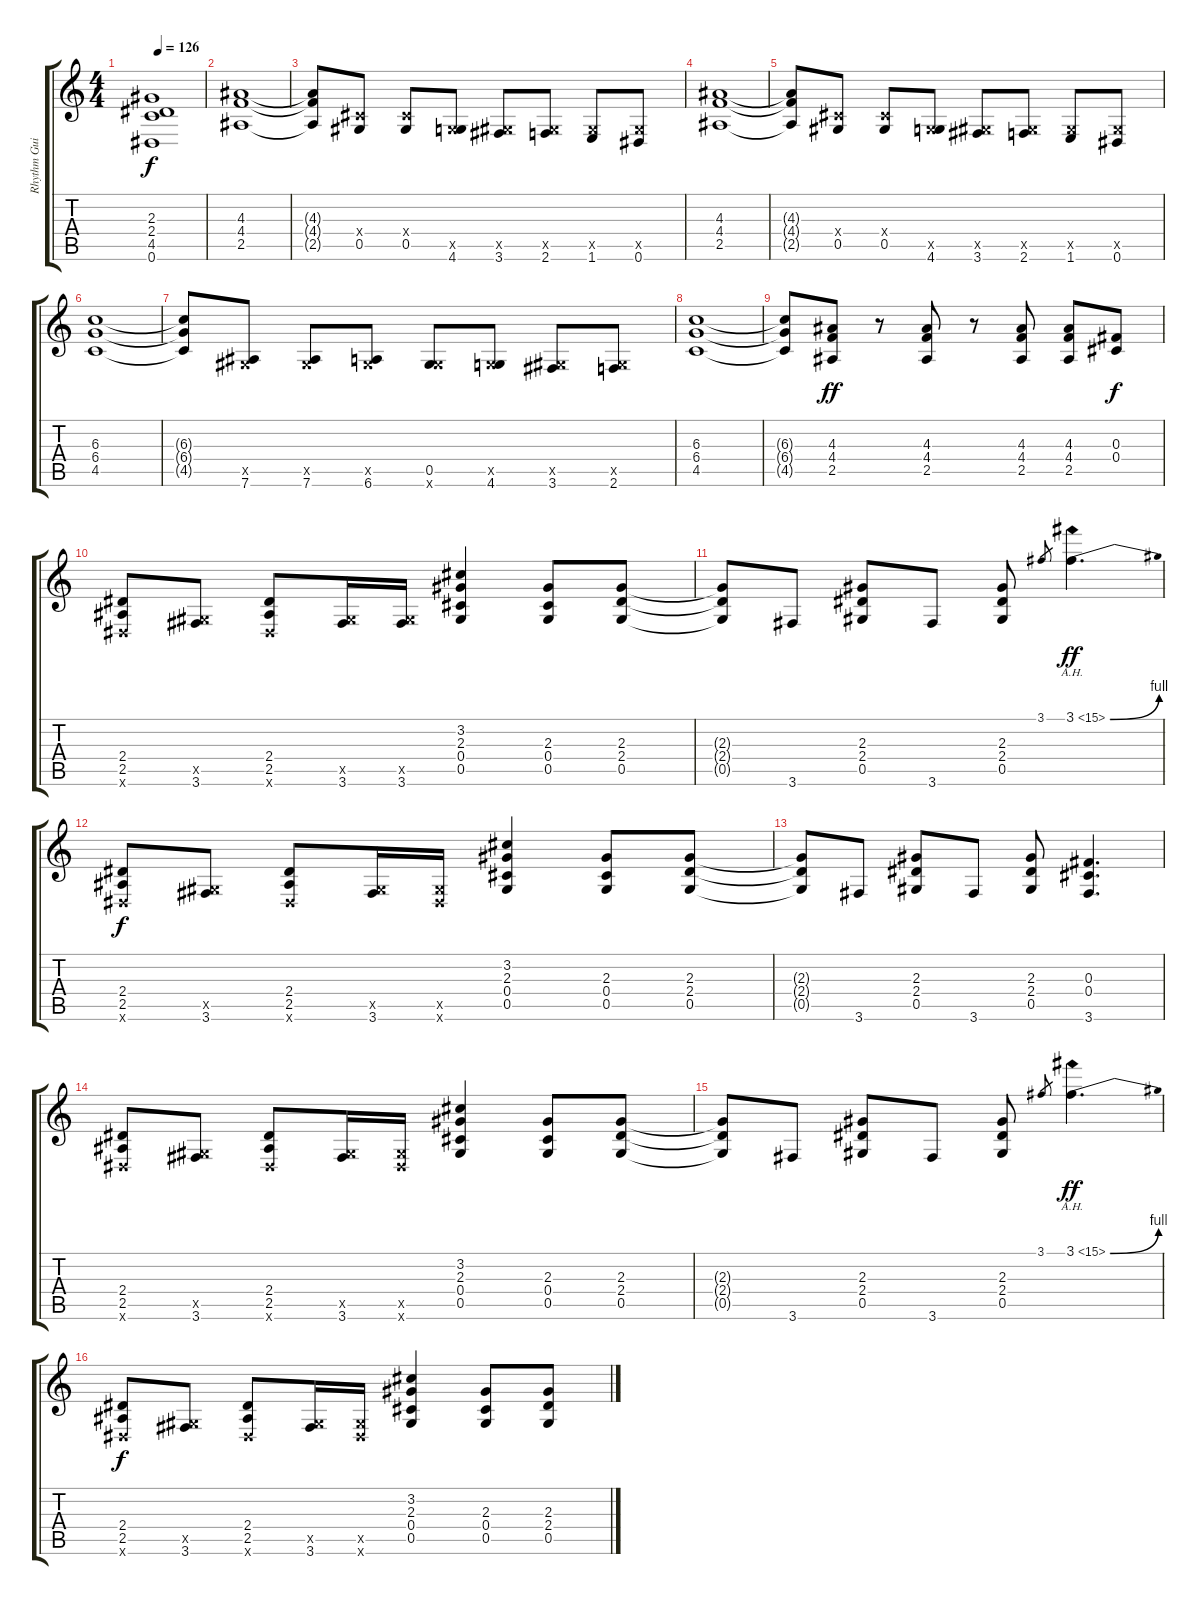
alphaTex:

\track ("Rhythm Guitar 2" "Rhythm Gui") {instrument distortionguitar}
\staff {score tabs}
\tuning (Eb4 Bb3 Gb3 Db3 Ab2 Eb2) {hide}
\ts (4 4)
\tempo 126
\clef g2
\ks c
(2.3{t} 2.4{t} 4.5{t} 0.6{t}).1{dy f} |
(4.3 4.4 2.5).1 |
(4.3{t} 4.4{t} 2.5{t}).8 (0.4{x} 0.5).8 (0.4{x} 0.5).8 (0.5{x} 4.6).8 (0.5{x} 3.6).8 (0.5{x} 2.6).8 (0.5{x} 1.6).8 (0.5{x} 0.6).8 |
(4.3 4.4 2.5).1 |
(4.3{t} 4.4{t} 2.5{t}).8 (0.4{x} 0.5).8 (0.4{x} 0.5).8 (0.5{x} 4.6).8 (0.5{x} 3.6).8 (0.5{x} 2.6).8 (0.5{x} 1.6).8 (0.5{x} 0.6).8 |
(6.3 6.4 4.5).1 |
(6.3{t} 6.4{t} 4.5{t}).8 (0.5{x} 7.6).8 (0.5{x} 7.6).8 (0.5{x} 6.6).8 (0.5 5.6{x}).8 (0.5{x} 4.6).8 (0.5{x} 3.6).8 (0.5{x} 2.6).8 |
(6.3 6.4 4.5).1 |
(6.3{t} 6.4{t} 4.5{t}).8 (4.3 4.4 2.5).8{dy ff} r.8 (4.3 4.4 2.5).8 r.8 (4.3 4.4 2.5).8 (4.3 4.4 2.5).8 (0.3 0.4).8{dy f} |
(2.4 2.5 0.6{x}).8 (0.5{x} 3.6).8 (2.4 2.5 0.6{x}).8 (0.5{x} 3.6).16 (0.5{x} 3.6).16 (3.2 2.3 0.4 0.5).4 (2.3 0.4 0.5).8 (2.3 2.4 0.5).8 |
(2.3{t} 2.4{t} 0.5{t}).8 3.6.8 (2.3 2.4 0.5).8 3.6.8 (2.3 2.4 0.5).8 3.1.8{gr} 3.1{be (bend 0 0 60 4) ah 12}.4{d dy ff} |
(2.4 2.5 0.6{x}).8{dy f} (0.5{x} 3.6).8 (2.4 2.5 0.6{x}).8 (0.5{x} 3.6).16 (0.5{x} 0.6{x}).16 (3.2 2.3 0.4 0.5).4 (2.3 0.4 0.5).8 (2.3 2.4 0.5).8 |
(2.3{t} 2.4{t} 0.5{t}).8 3.6.8 (2.3 2.4 0.5).8 3.6.8 (2.3 2.4 0.5).8 (0.3 0.4 3.6).4{d} |
(2.4 2.5 0.6{x}).8 (0.5{x} 3.6).8 (2.4 2.5 0.6{x}).8 (0.5{x} 3.6).16 (0.5{x} 0.6{x}).16 (3.2 2.3 0.4 0.5).4 (2.3 0.4 0.5).8 (2.3 2.4 0.5).8 |
(2.3{t} 2.4{t} 0.5{t}).8 3.6.8 (2.3 2.4 0.5).8 3.6.8 (2.3 2.4 0.5).8 3.1.8{gr} 3.1{be (bend 0 0 60 4) ah 12}.4{d dy ff} |
(2.4 2.5 0.6{x}).8{dy f} (0.5{x} 3.6).8 (2.4 2.5 0.6{x}).8 (0.5{x} 3.6).16 (0.5{x} 0.6{x}).16 (3.2 2.3 0.4 0.5).4 (2.3 0.4 0.5).8 (2.3 2.4 0.5).8
